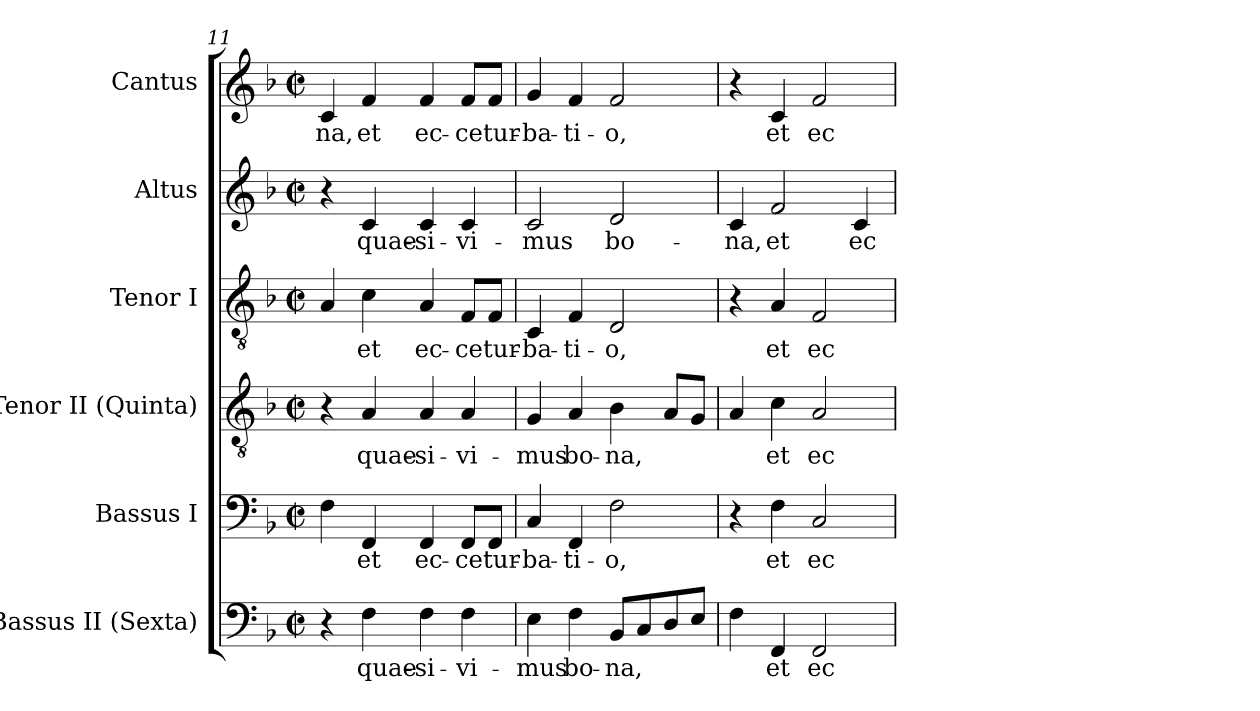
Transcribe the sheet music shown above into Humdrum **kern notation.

**kern	**text	**kern	**text	**kern	**text	**kern	**text	**kern	**text	**kern	**text
*part6	*part6	*part5	*part5	*part4	*part4	*part3	*part3	*part2	*part2	*part1	*part1
*staff6	*staff6	*staff5	*staff5	*staff4	*staff4	*staff3	*staff3	*staff2	*staff2	*staff1	*staff1
*I"Bassus II (Sexta)	*	*I"Bassus I	*	*I"Tenor II (Quinta)	*	*I"Tenor I	*	*I"Altus	*	*I"Cantus	*
*I'B.	*	*I'B.	*	*I'T.	*	*I'T.	*	*I'A.	*	*I'A.	*
*clefF4	*	*clefF4	*	*clefGv2	*	*clefGv2	*	*clefG2	*	*clefG2	*
*	*	*	*	*ITrd7c12	*	*ITrd7c12	*	*	*	*	*
*k[b-]	*	*k[b-]	*	*k[b-]	*	*k[b-]	*	*k[b-]	*	*k[b-]	*
*F:	*	*F:	*	*F:	*	*F:	*	*F:	*	*F:	*
*M2/2	*	*M2/2	*	*M2/2	*	*M2/2	*	*M2/2	*	*M2/2	*
*met(c|)	*	*met(c|)	*	*met(c|)	*	*met(c|)	*	*met(c|)	*	*met(c|)	*
=11	=11	=11	=11	=11	=11	=11	=11	=11	=11	=11	=11
!	!	!	!	!	!	!	!	!	!	!	!LO:LY:b:color=#000000
4r	.	4Fi\	.	4r	.	4AAi/	.	4r	.	4ci/	-na,
!	!LO:LY:b:color=#000000	!	!	!	!	!	!	!	!	!	!
!	!	!	!LO:LY:b:color=#000000	!	!	!	!	!	!	!	!
!	!	!	!	!	!LO:LY:b:color=#000000	!	!	!	!	!	!
!	!	!	!	!	!	!	!LO:LY:b:color=#000000	!	!	!	!
!	!	!	!	!	!	!	!	!	!LO:LY:b:color=#000000	!	!
!	!	!	!	!	!	!	!	!	!	!	!LO:LY:b:color=#000000
4Fi\	quae-	4FFi/	et	4AAi/	quae-	4Ci\	et	4ci/	quae-	4fi/	et
!	!LO:LY:b:color=#000000	!	!	!	!	!	!	!	!	!	!
!	!	!	!LO:LY:b:color=#000000	!	!	!	!	!	!	!	!
!	!	!	!	!	!LO:LY:b:color=#000000	!	!	!	!	!	!
!	!	!	!	!	!	!	!LO:LY:b:color=#000000	!	!	!	!
!	!	!	!	!	!	!	!	!	!LO:LY:b:color=#000000	!	!
!	!	!	!	!	!	!	!	!	!	!	!LO:LY:b:color=#000000
4Fi\	-si-	4FFi/	ec-	4AAi/	-si-	4AAi/	ec-	4ci/	-si-	4fi/	ec-
!	!LO:LY:b:color=#000000	!	!	!	!	!	!	!	!	!	!
!	!	!	!LO:LY:b:color=#000000	!	!	!	!	!	!	!	!
!	!	!	!	!	!LO:LY:b:color=#000000	!	!	!	!	!	!
!	!	!	!	!	!	!	!LO:LY:b:color=#000000	!	!	!	!
!	!	!	!	!	!	!	!	!	!LO:LY:b:color=#000000	!	!
!	!	!	!	!	!	!	!	!	!	!	!LO:LY:b:color=#000000
4Fi\	-vi-	8FFi/L	-ce	4AAi/	-vi-	8FFi/L	-ce	4ci/	-vi-	8fi/L	-ce
!	!	!	!LO:LY:b:color=#000000	!	!	!	!	!	!	!	!
!	!	!	!	!	!	!	!LO:LY:b:color=#000000	!	!	!	!
!	!	!	!	!	!	!	!	!	!	!	!LO:LY:b:color=#000000
.	.	8FFi/J	tur-	.	.	8FFi/J	tur-	.	.	8fi/J	tur-
!!LO:PB:g=z
=12	=12	=12	=12	=12	=12	=12	=12	=12	=12	=12	=12
!	!LO:LY:b:color=#000000	!	!	!	!	!	!	!	!	!	!
!	!	!	!LO:LY:b:color=#000000	!	!	!	!	!	!	!	!
!	!	!	!	!	!LO:LY:b:color=#000000	!	!	!	!	!	!
!	!	!	!	!	!	!	!LO:LY:b:color=#000000	!	!	!	!
!	!	!	!	!	!	!	!	!	!LO:LY:b:color=#000000	!	!
!	!	!	!	!	!	!	!	!	!	!	!LO:LY:b:color=#000000
4Ei\	-mus	4Ci/	-ba-	4GGi/	-mus	4CCi/	-ba-	2ci/	-mus	4gi/	-ba-
!	!LO:LY:b:color=#000000	!	!	!	!	!	!	!	!	!	!
!	!	!	!LO:LY:b:color=#000000	!	!	!	!	!	!	!	!
!	!	!	!	!	!LO:LY:b:color=#000000	!	!	!	!	!	!
!	!	!	!	!	!	!	!LO:LY:b:color=#000000	!	!	!	!
!	!	!	!	!	!	!	!	!	!	!	!LO:LY:b:color=#000000
4Fi\	bo-	4FFi/	-ti-	4AAi/	bo-	4FFi/	-ti-	.	.	4fi/	-ti-
!	!LO:LY:b:color=#000000	!	!	!	!	!	!	!	!	!	!
!	!	!	!LO:LY:b:color=#000000	!	!	!	!	!	!	!	!
!	!	!	!	!	!LO:LY:b:color=#000000	!	!	!	!	!	!
!	!	!	!	!	!	!	!LO:LY:b:color=#000000	!	!	!	!
!	!	!	!	!	!	!	!	!	!LO:LY:b:color=#000000	!	!
!	!	!	!	!	!	!	!	!	!	!	!LO:LY:b:color=#000000
8BB-i/L	-na,	2Fi\	-o,	4BB-i\	-na,	2DDi/	-o,	2di/	bo-	2fi/	-o,
8Ci/	.	.	.	.	.	.	.	.	.	.	.
8Di/	.	.	.	8AAi/L	.	.	.	.	.	.	.
8Ei/J	.	.	.	8GGi/J	.	.	.	.	.	.	.
=13	=13	=13	=13	=13	=13	=13	=13	=13	=13	=13	=13
!	!	!	!	!	!	!	!	!	!LO:LY:b:color=#000000	!	!
4Fi\	.	4r	.	4AAi/	.	4r	.	4ci/	-na,	4r	.
!	!LO:LY:b:color=#000000	!	!	!	!	!	!	!	!	!	!
!	!	!	!LO:LY:b:color=#000000	!	!	!	!	!	!	!	!
!	!	!	!	!	!LO:LY:b:color=#000000	!	!	!	!	!	!
!	!	!	!	!	!	!	!LO:LY:b:color=#000000	!	!	!	!
!	!	!	!	!	!	!	!	!	!LO:LY:b:color=#000000	!	!
!	!	!	!	!	!	!	!	!	!	!	!LO:LY:b:color=#000000
4FFi/	et	4Fi\	et	4Ci\	et	4AAi/	et	2fi/	et	4ci/	et
!	!LO:LY:b:color=#000000	!	!	!	!	!	!	!	!	!	!
!	!	!	!LO:LY:b:color=#000000	!	!	!	!	!	!	!	!
!	!	!	!	!	!LO:LY:b:color=#000000	!	!	!	!	!	!
!	!	!	!	!	!	!	!LO:LY:b:color=#000000	!	!	!	!
!	!	!	!	!	!	!	!	!	!	!	!LO:LY:b:color=#000000
2FFi/	ec-	2Ci/	ec-	2AAi/	ec-	2FFi/	ec-	.	.	2fi/	ec-
!	!	!	!	!	!	!	!	!	!LO:LY:b:color=#000000	!	!
.	.	.	.	.	.	.	.	4ci/	ec-	.	.
=	=	=	=	=	=	=	=	=	=	=	=
*-	*-	*-	*-	*-	*-	*-	*-	*-	*-	*-	*-
